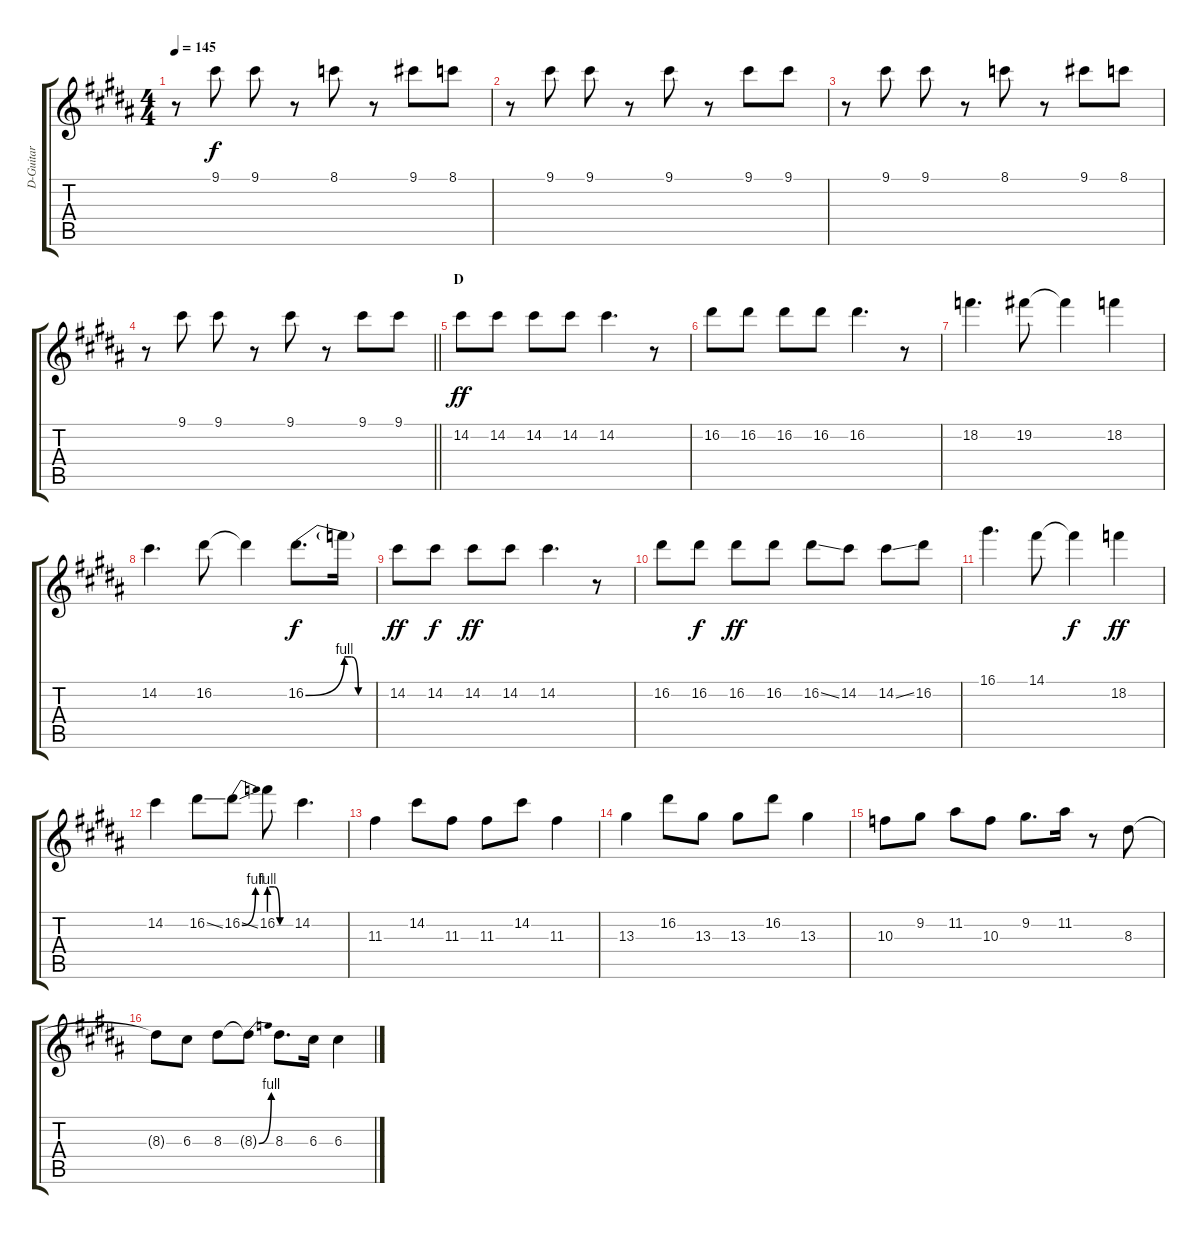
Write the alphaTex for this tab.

\track ("D-Guitar" "D-Guitar") {instrument distortionguitar}
\staff {score tabs}
\tuning (E4 B3 G3 D3 A2 E2) {hide}
\ts (4 4)
\tempo 145
\clef g2
\ks b
r.8{dy f} 9.1.8 9.1.8 r.8 8.1.8 r.8 9.1.8 8.1.8 |
r.8 9.1.8 9.1.8 r.8 9.1.8 r.8 9.1.8 9.1.8 |
r.8 9.1.8 9.1.8 r.8 8.1.8 r.8 9.1.8 8.1.8 |
\barLineRight lightlight
r.8 9.1.8 9.1.8 r.8 9.1.8 r.8 9.1.8 9.1.8 |
\section ("" "D")
14.2.8{dy ff} 14.2.8 14.2.8 14.2.8 14.2.4{d} r.8 |
16.2.8 16.2.8 16.2.8 16.2.8 16.2.4{d} r.8 |
18.2.4{d} 19.2.8 19.2{t}.4 18.2.4 |
14.2.4{d} 16.2.8 16.2{t}.4 16.2{be (bend 0 0 60 4)}.8{d dy f} 16.2{be (custom 0 4 15 4 30 0 60 0) t}.16 |
14.2.8{dy ff} 14.2.8{dy f} 14.2.8{dy ff} 14.2.8 14.2.4{d} r.8 |
16.2.8 16.2.8{dy f} 16.2.8{dy ff} 16.2.8 16.2{ss}.8 14.2.8 14.2{ss}.8 16.2.8 |
16.1.4{d} 14.1.8 14.1{t}.4{dy f} 18.2.4{dy ff} |
14.2.4 16.2{ss}.8 16.2{be (bend 0 0 60 4) ss}.8 16.2{be (custom 0 4 15 4 30 0 60 0)}.8 14.2.4{d} |
11.3.4 14.2.8 11.3.8 11.3.8 14.2.8 11.3.4 |
13.3.4 16.2.8 13.3.8 13.3.8 16.2.8 13.3.4 |
10.3.8 9.2.8 11.2.8 10.3.8 9.2.8{d} 11.2.16 r.8 8.3.8 |
8.3{t}.8 6.3.8 8.3.8 8.3{be (bend 0 0 60 4) t}.8 8.3.8{d} 6.3.16 6.3.4
